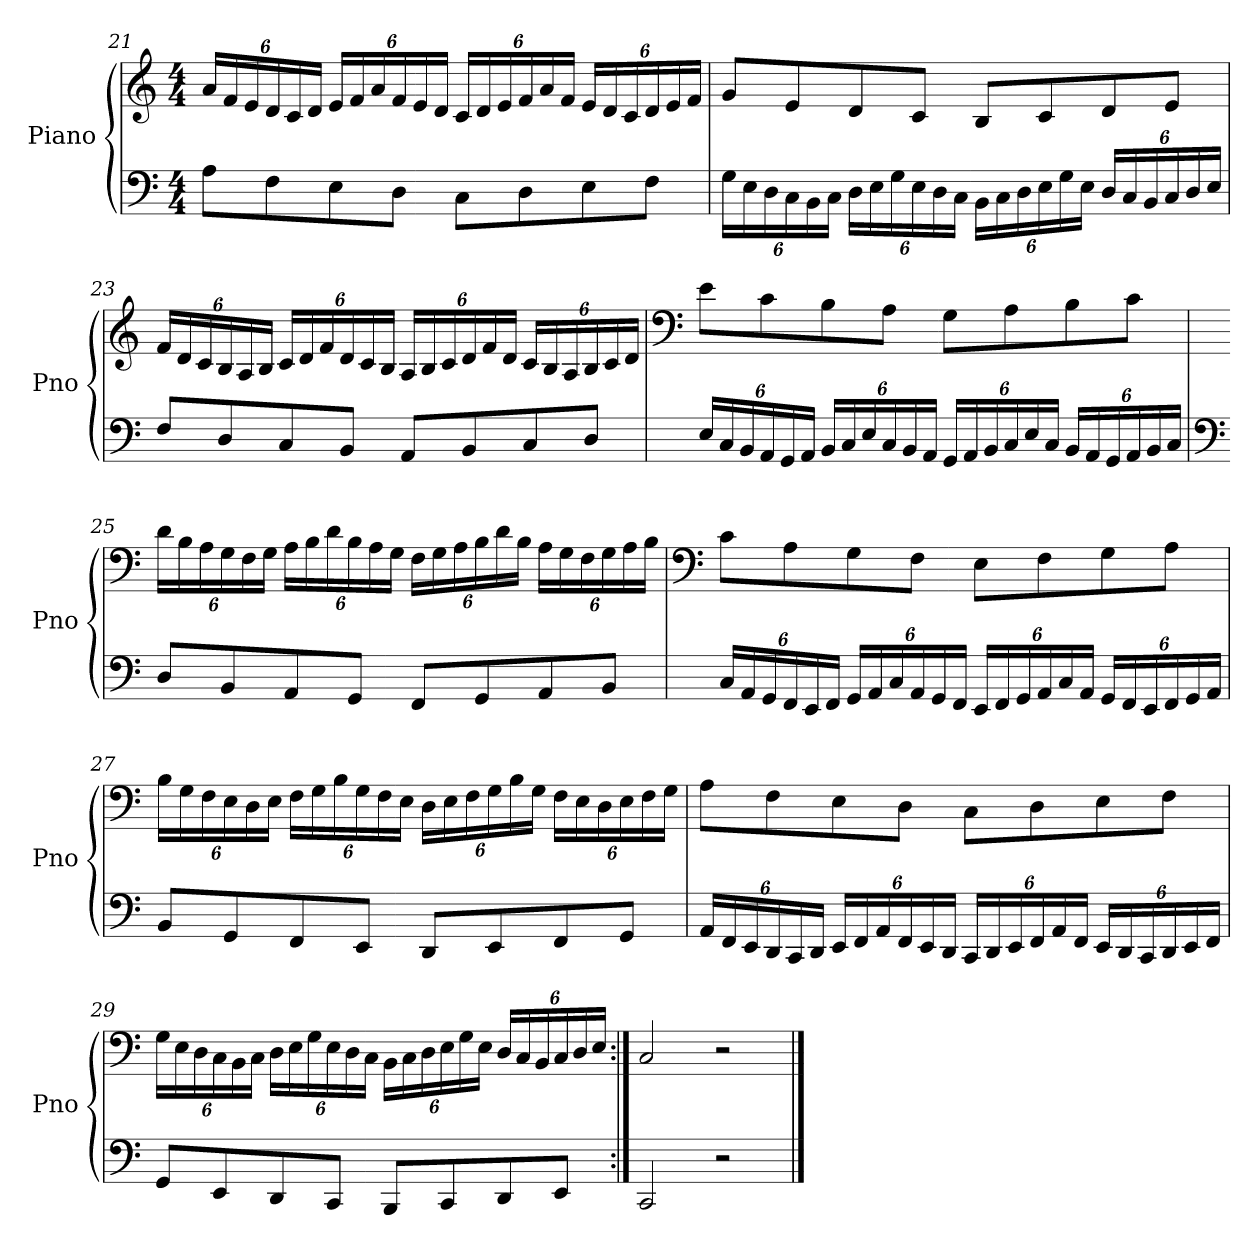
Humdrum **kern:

**kern	**kern
*part1	*part1
*staff2	*staff1
*I"Piano	*
*I'Pno	*
!!LO:LB:g=z
*clefF4	*clefG2
*k[]	*k[]
*M4/4	*M4/4
*	*Xbrackettup
=21	=21
8A\L	24a/LL
.	24f/
.	24e/
8F\	24d/
.	24c/
.	24d/JJ
8E\	24e/LL
.	24f/
.	24a/
8D\J	24f/
.	24e/
.	24d/JJ
8C\L	24c/LL
.	24d/
.	24e/
8D\	24f/
.	24a/
.	24f/JJ
8E\	24e/LL
.	24d/
.	24c/
8F\J	24d/
.	24e/
.	24f/JJ
=22	=22
*Xbrackettup	*
24G\LL	8g/L
24E\	.
24D\	.
24C\	8e/
24BB\	.
24C\JJ	.
24D\LL	8d/
24E\	.
24G\	.
24E\	8c/J
24D\	.
24C\JJ	.
24BB\LL	8B/L
24C\	.
24D\	.
24E\	8c/
24G\	.
24E\JJ	.
24D/LL	8d/
24C/	.
24BB/	.
24C/	8e/J
24D/	.
24E/JJ	.
!!LO:LB:g=z
=23	=23
8F/L	24f/LL
.	24d/
.	24c/
8D/	24B/
.	24A/
.	24B/JJ
8C/	24c/LL
.	24d/
.	24f/
8BB/J	24d/
.	24c/
.	24B/JJ
8AA/L	24A/LL
.	24B/
.	24c/
8BB/	24d/
.	24f/
.	24d/JJ
8C/	24c/LL
.	24B/
.	24A/
8D/J	24B/
.	24c/
.	24d/JJ
=24	=24
*	*clefF4
24E/LL	8e\L
24C/	.
24BB/	.
24AA/	8c\
24GG/	.
24AA/JJ	.
24BB/LL	8B\
24C/	.
24E/	.
24C/	8A\J
24BB/	.
24AA/JJ	.
24GG/LL	8G\L
24AA/	.
24BB/	.
24C/	8A\
24E/	.
24C/JJ	.
24BB/LL	8B\
24AA/	.
24GG/	.
24AA/	8c\J
24BB/	.
24C/JJ	.
!!LO:LB:g=z
=25	=25
*clefF4	*
8D/L	24d\LL
.	24B\
.	24A\
8BB/	24G\
.	24F\
.	24G\JJ
8AA/	24A\LL
.	24B\
.	24d\
8GG/J	24B\
.	24A\
.	24G\JJ
8FF/L	24F\LL
.	24G\
.	24A\
8GG/	24B\
.	24d\
.	24B\JJ
8AA/	24A\LL
.	24G\
.	24F\
8BB/J	24G\
.	24A\
.	24B\JJ
=26	=26
*	*clefF4
24C/LL	8c\L
24AA/	.
24GG/	.
24FF/	8A\
24EE/	.
24FF/JJ	.
24GG/LL	8G\
24AA/	.
24C/	.
24AA/	8F\J
24GG/	.
24FF/JJ	.
24EE/LL	8E\L
24FF/	.
24GG/	.
24AA/	8F\
24C/	.
24AA/JJ	.
24GG/LL	8G\
24FF/	.
24EE/	.
24FF/	8A\J
24GG/	.
24AA/JJ	.
!!LO:PB:g=z
=27	=27
8BB/L	24B\LL
.	24G\
.	24F\
8GG/	24E\
.	24D\
.	24E\JJ
8FF/	24F\LL
.	24G\
.	24B\
8EE/J	24G\
.	24F\
.	24E\JJ
8DD/L	24D\LL
.	24E\
.	24F\
8EE/	24G\
.	24B\
.	24G\JJ
8FF/	24F\LL
.	24E\
.	24D\
8GG/J	24E\
.	24F\
.	24G\JJ
=28	=28
24AA/LL	8A\L
24FF/	.
24EE/	.
24DD/	8F\
24CC/	.
24DD/JJ	.
24EE/LL	8E\
24FF/	.
24AA/	.
24FF/	8D\J
24EE/	.
24DD/JJ	.
24CC/LL	8C\L
24DD/	.
24EE/	.
24FF/	8D\
24AA/	.
24FF/JJ	.
24EE/LL	8E\
24DD/	.
24CC/	.
24DD/	8F\J
24EE/	.
24FF/JJ	.
!!LO:LB:g=z
=29	=29
8GG/L	24G\LL
.	24E\
.	24D\
8EE/	24C\
.	24BB\
.	24C\JJ
8DD/	24D\LL
.	24E\
.	24G\
8CC/J	24E\
.	24D\
.	24C\JJ
8BBB/L	24BB\LL
.	24C\
.	24D\
8CC/	24E\
.	24G\
.	24E\JJ
8DD/	24D/LL
.	24C/
.	24BB/
8EE/J	24C/
.	24D/
.	24E/JJ
=30:|!	=30:|!
2CC/	2C/
2r	2r
==	==
*-	*-
